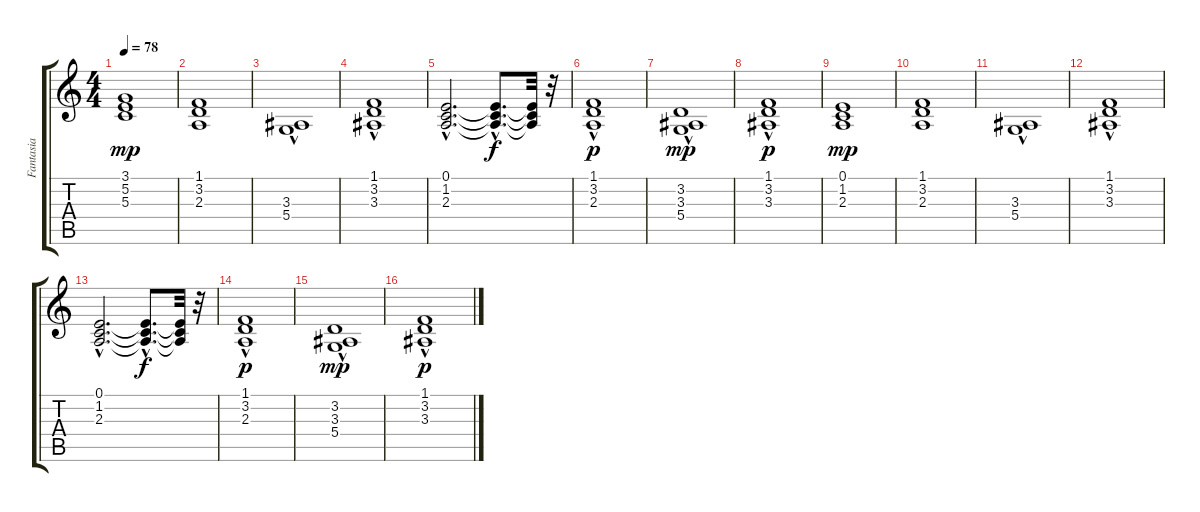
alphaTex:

\track ("Fantasia            " "Fantasia  ") {instrument pad1newage}
\staff {score tabs}
\tuning (E4 B3 G3 D3 A2 E2) {hide}
\ts (4 4)
\tempo 78
\clef g2
\ks c
(3.1 5.2 5.3).1{dy mp} |
(1.1 3.2 2.3).1 |
(3.3{hac} 5.4).1 |
(1.1{hac} 3.2{hac} 3.3).1 |
(0.1{hac} 1.2{hac} 2.3{hac}).2{d} (0.1{hac t} 1.2{hac t} 2.3{hac t}).8{d dy f} (0.1{t} 1.2{t} 2.3{t}).32 r.32 |
(1.1 3.2{hac} 2.3).1{dy p} |
(3.2{hac} 3.3{hac} 5.4).1{dy mp} |
(1.1{hac} 3.2{hac} 3.3).1{dy p} |
(0.1 1.2 2.3).1{dy mp} |
(1.1 3.2 2.3).1 |
(3.3{hac} 5.4).1 |
(1.1{hac} 3.2{hac} 3.3).1 |
(0.1{hac} 1.2{hac} 2.3{hac}).2{d} (0.1{hac t} 1.2{hac t} 2.3{hac t}).8{d dy f} (0.1{t} 1.2{t} 2.3{t}).32 r.32 |
(1.1 3.2{hac} 2.3).1{dy p} |
(3.2{hac} 3.3{hac} 5.4).1{dy mp} |
(1.1{hac} 3.2{hac} 3.3).1{dy p}
